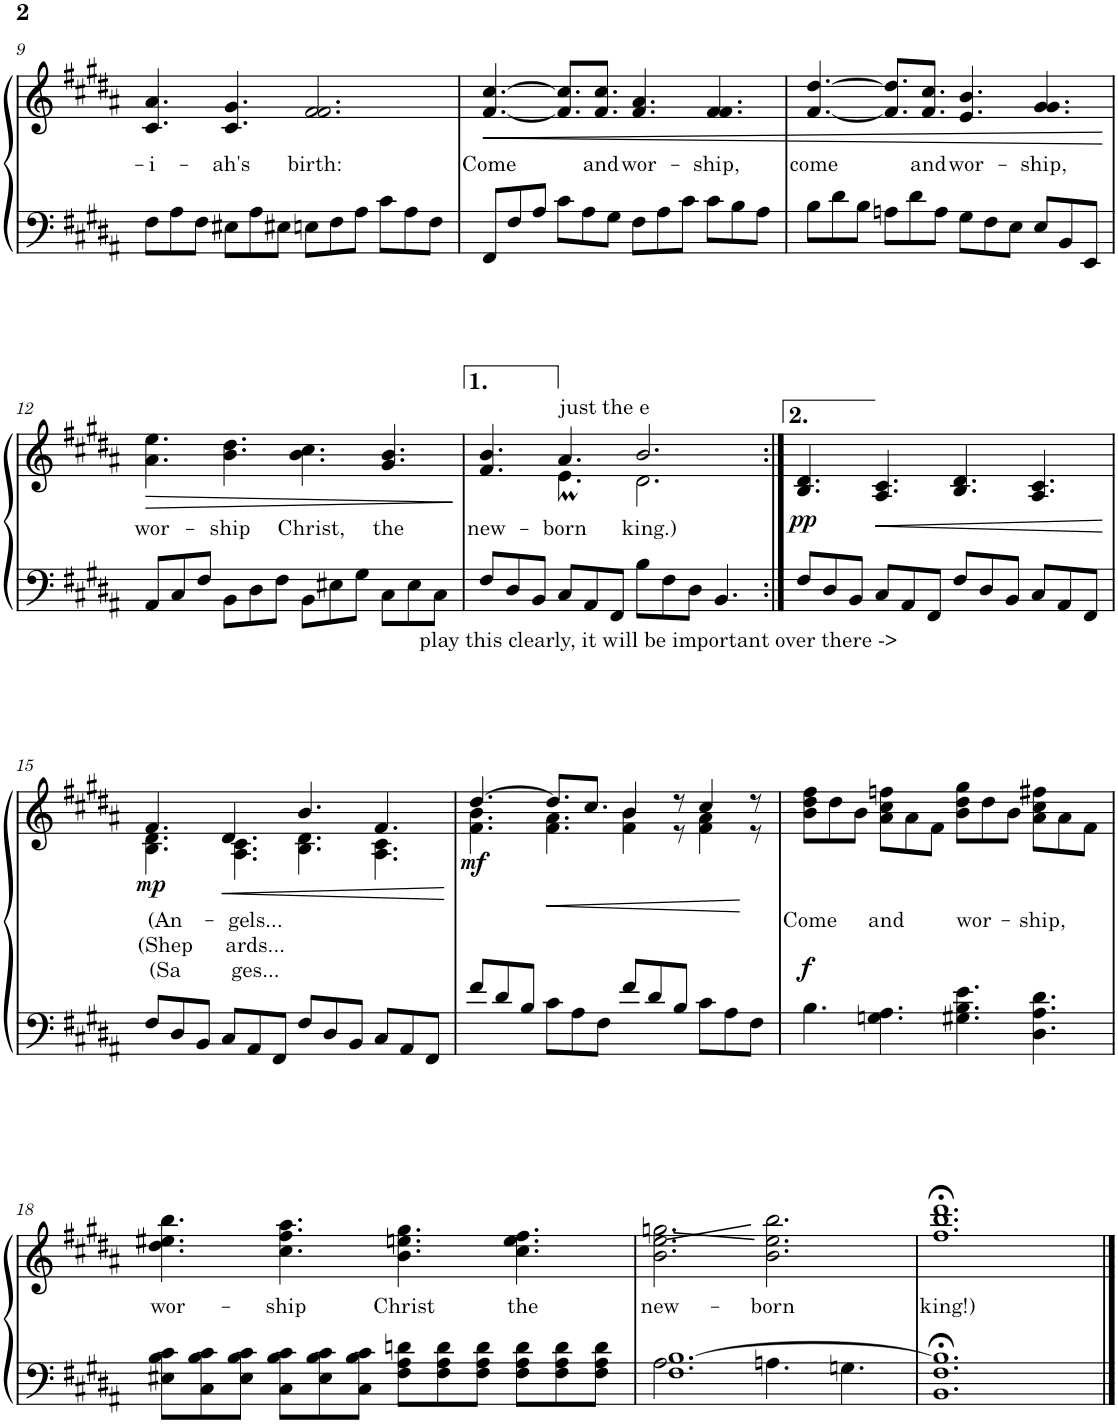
**kern	**kern	**text	**dynam
*part1	*part1	*part1	*part1
*staff2	*staff1	*staff1	*staff1/2
*I"Piano	*	*	*
*I'Pno.	*	*	*
!!LO:PB:g=z
*clefF4	*clefG2	*	*
*k[f#c#g#d#a#]	*k[f#c#g#d#a#]	*	*
*M12/8	*M12/8	*	*
=9	=9	=9	=9
!	!	!LO:LY:b	!
8F#\L	4.c#/ 4.a#/	-i-	.
8A#\	.	.	.
8F#\J	.	.	.
!	!	!LO:LY:b	!
8E#X\L	4.c#/ 4.g#/	-ah's	.
8A#\	.	.	.
8E#X\J	.	.	.
!	!	!LO:LY:b	!
8En\L	2.f#/ 2.f#/	birth:	.
8F#\	.	.	.
8A#\J	.	.	.
8c#\L	.	.	.
8A#\	.	.	.
8F#\J	.	.	.
=10	=10	=10	=10
!	!	!LO:LY:b	!LO:HP:b
8FF#/L	[4.f#/ [4.cc#/	Come	<
8F#/	.	.	.
8A#/J	.	.	.
8c#\L	8.f#/] 8.cc#/]L	.	.
8A#\	.	.	.
!	!	!LO:LY:b	!
.	8.f#/ 8.cc#/J	and	.
8G#\J	.	.	.
!	!	!LO:LY:b	!
8F#\L	4.f#/ 4.a#/	wor-	.
8A#\	.	.	.
8c#\J	.	.	.
!	!	!LO:LY:b	!
8c#\L	4.f#/ 4.f#/	-ship,	.
8B\	.	.	.
8A#\J	.	.	.
=11	=11	=11	=11
!	!	!LO:LY:b	!
8B\L	[4.f#/ [4.dd#/	come	.
8d#\	.	.	.
8B\J	.	.	.
8An\L	8.f#/] 8.dd#/]L	.	.
8d#\	.	.	.
!	!	!LO:LY:b	!
.	8.f#/ 8.cc#/J	and	.
8A\J	.	.	.
!	!	!LO:LY:b	!
8G#\L	4.e/ 4.b/	wor-	.
8F#\	.	.	.
8E\J	.	.	.
!	!	!LO:LY:b	!
8E/L	4.g#/ 4.g#/	-ship,	.
8BB/	.	.	.
8EE/J	.	.	.
.	.	.	[
!!LO:LB:g=z
=12	=12	=12	=12
!	!	!LO:LY:b	!LO:HP:b
8AA#/L	4.a#\ 4.ee\	wor-	>
8C#/	.	.	.
8F#/J	.	.	.
!	!	!LO:LY:b	!
8BB\L	4.b\ 4.dd#\	-ship	.
8D#\	.	.	.
8F#\J	.	.	.
!	!	!LO:LY:b	!
8BB\L	4.b\ 4.cc#\	Christ,	.
8E#X\	.	.	.
8G#\J	.	.	.
!	!	!LO:LY:b	!
8C#\L	4.g#/ 4.b/	the	.
8E#\	.	.	.
8C#\J	.	.	.
.	.	.	]
=13	=13	=13	=13
!LO:TX:b:t=play this clearly, it will be important over there ->	!	!	!
!	!	!LO:LY:b	!
*	*^	*	*
8F#/L	4.f#/ 4.b/	4.ryy	new-	.
8D#/	.	.	.	.
8BB/J	.	.	.	.
!	!LO:TX:a:t=just the e	!	!	!
!	!	!	!LO:LY:b	!
8C#/L	4.a#/	4.eM\	-born	.
8AA#/	.	.	.	.
8FF#/J	.	.	.	.
!	!	!	!LO:LY:b	!
8B\L	2.b/	2.d#\	king.)	.
8F#\	.	.	.	.
8D#\J	.	.	.	.
4.BB/	.	.	.	.
*	*v	*v	*	*
=14:|!	=14:|!	=14:|!	=14:|!
!	!	!	!LO:DY:b
8F#/L	4.B/ 4.d#/	.	pp
8D#/	.	.	.
8BB/J	.	.	.
!	!	!	!LO:HP:b
8C#/L	4.A#/ 4.c#/	.	<
8AA#/	.	.	.
8FF#/J	.	.	.
8F#/L	4.B/ 4.d#/	.	.
8D#/	.	.	.
8BB/J	.	.	.
8C#/L	4.A#/ 4.c#/	.	.
8AA#/	.	.	.
8FF#/J	.	.	.
.	.	.	[
!!LO:LB:g=z
=15	=15	=15	=15
!	!	!LO:LY:b	!LO:DY:b
*	*^	*	*
8F#/L	4.f#/	4.B\ 4.d#\	(An (Shep (Sa	mp
8D#/	.	.	.	.
8BB/J	.	.	.	.
!	!	!	!LO:LY:b	!LO:HP:b
8C#/L	4.d#/	4.A#\ 4.c#\	-gels... ards... ges...	<
8AA#/	.	.	.	.
8FF#/J	.	.	.	.
8F#/L	4.b/	4.B\ 4.d#\	.	.
8D#/	.	.	.	.
8BB/J	.	.	.	.
8C#/L	4.f#/	4.A#\ 4.c#\	.	.
8AA#/	.	.	.	.
8FF#/J	.	.	.	.
*	*v	*v	*	*
.	.	.	[
=16	=16	=16	=16
*	*^	*	*
!	!	!	!	!LO:DY:b
8f#/L	[4.dd#/	4.f#\ 4.b\	.	mf
8d#/	.	.	.	.
8B/J	.	.	.	.
!	!	!	!	!LO:HP:b
8c#\L	8.dd#/L]	4.f#\ 4.a#\	.	<
8A#\	.	.	.	.
.	8.cc#/J	.	.	.
8F#\J	.	.	.	.
8f#/L	4b/	4f#\ 4b\	.	.
8d#/	.	.	.	.
8B/J	8r	8r	.	.
8c#\L	4cc#/	4f#\ 4a#\	.	.
8A#\	.	.	.	.
8F#\J	8r	8r	.	[
=17	=17	=17	=17	=17
!	!	!	!LO:LY:b	!LO:DY:b
*	*v	*v	*	*
4.B\	8b\ 8dd#\ 8ff#\L	Come	f
.	8dd#\	.	.
.	8b\J	.	.
!	!	!LO:LY:b	!
4.Gn\ 4.A#\	8a#\ 8cc#\ 8ffn\L	and	.
.	8a#\	.	.
.	8f#\J	.	.
!	!	!LO:LY:b	!
4.G#X\ 4.B\ 4.e\	8b\ 8dd#\ 8gg#\L	wor-	.
.	8dd#\	.	.
.	8b\J	.	.
!	!	!LO:LY:b	!
4.D#\ 4.A#\ 4.d#\	8a#\ 8cc#\ 8ff#X\L	-ship,	.
.	8a#\	.	.
.	8f#\J	.	.
!!LO:LB:g=z
=18	=18	=18	=18
!	!	!LO:LY:b	!
8E#X\ 8B\ 8c#\L	4.dd#\ 4.ee#X\ 4.bb\	wor-	.
8C#\ 8B\ 8c#\	.	.	.
8E#\ 8B\ 8c#\J	.	.	.
!	!	!LO:LY:b	!
8C#\ 8B\ 8c#\L	4.cc#\ 4.ff#\ 4.aa#\	-ship	.
8E#\ 8B\ 8c#\	.	.	.
8C#\ 8B\ 8c#\J	.	.	.
!	!	!LO:LY:b	!
8F#\ 8A#\ 8dn\L	4.b\ 4.een\ 4.gg#\	Christ	.
8F#\ 8A#\ 8d\	.	.	.
8F#\ 8A#\ 8d\J	.	.	.
!	!	!LO:LY:b	!
8F#\ 8A#\ 8d\L	4.cc#\ 4.ee\ 4.ff#\	the	.
8F#\ 8A#\ 8d\	.	.	.
8F#\ 8A#\ 8d\J	.	.	.
=19	=19	=19	=19
*^	*	*	*
!	!	!	!LO:LY:b	!
1.F# [1.B	2.A#\	2.b\ 2.ee\ 2.ggn\	new-	.
!	!	!	!LO:LY:b	!
.	4.An\	2.b\ 2.ee\ 2.bb\	-born	.
.	4.Gn\	.	.	.
=20	=20	=20	=20	=20
!	!	!	!LO:LY:b	!
*v	*v	*	*	*
1.BB;< 1.F#;< 1.B];<	1.ff#;< 1.bb;< 1.ddd#;<	king!)	.
==	==	==	==
*-	*-	*-	*-
